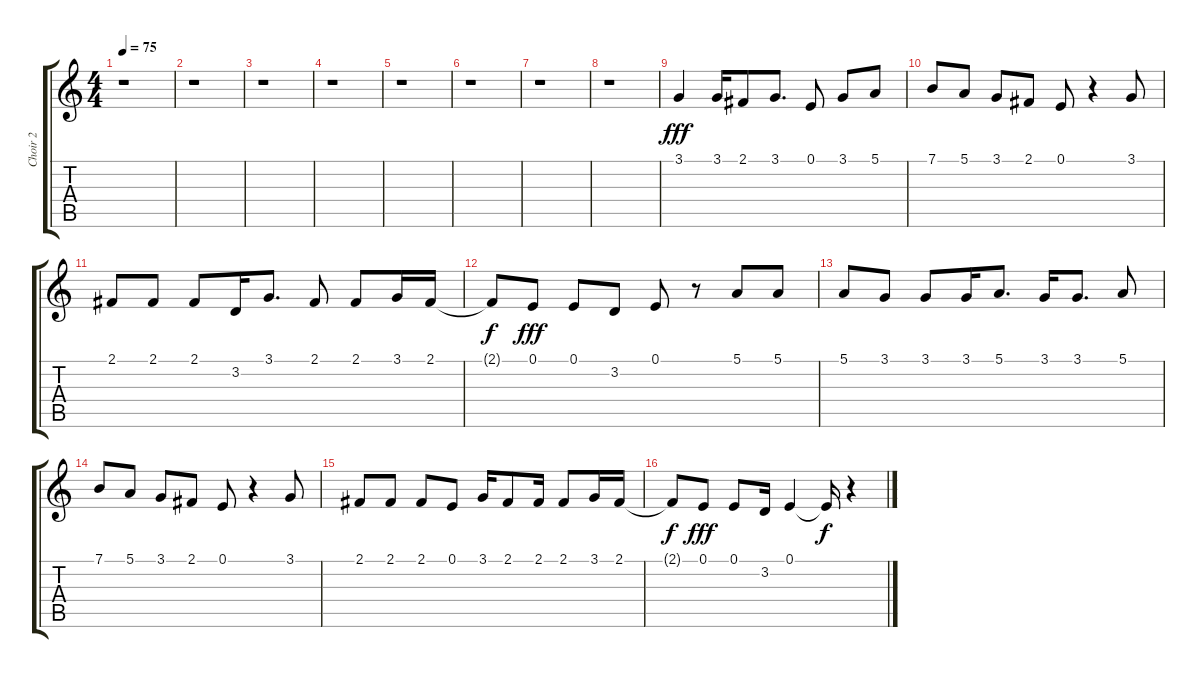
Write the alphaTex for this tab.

\track ("Choir 2" "Choir 2") {instrument choiraahs}
\staff {score tabs}
\tuning (E4 B3 G3 D3 A2 E2) {hide}
\ts (4 4)
\tempo 75
\clef g2
\ks c
r.1{dy fff} |
r.1 |
r.1 |
r.1 |
r.1 |
r.1 |
r.1 |
r.1 |
3.1.4 3.1.16 2.1.8 3.1.8{d} 0.1.8 3.1.8 5.1.8 |
7.1.8 5.1.8 3.1.8 2.1.8 0.1.8 r.4 3.1.8 |
2.1.8 2.1.8 2.1.8 3.2.16 3.1.8{d} 2.1.8 2.1.8 3.1.16 2.1.16 |
2.1{t}.8{dy f} 0.1.8{dy fff} 0.1.8 3.2.8 0.1.8 r.8 5.1.8 5.1.8 |
5.1.8 3.1.8 3.1.8 3.1.16 5.1.8{d} 3.1.16 3.1.8{d} 5.1.8 |
7.1.8 5.1.8 3.1.8 2.1.8 0.1.8 r.4 3.1.8 |
2.1.8 2.1.8 2.1.8 0.1.8 3.1.16 2.1.8 2.1.16 2.1.8 3.1.16 2.1.16 |
2.1{t}.8{dy f} 0.1.8{dy fff} 0.1.8 3.2.16 0.1.4 0.1{t}.16{dy f} r.4
